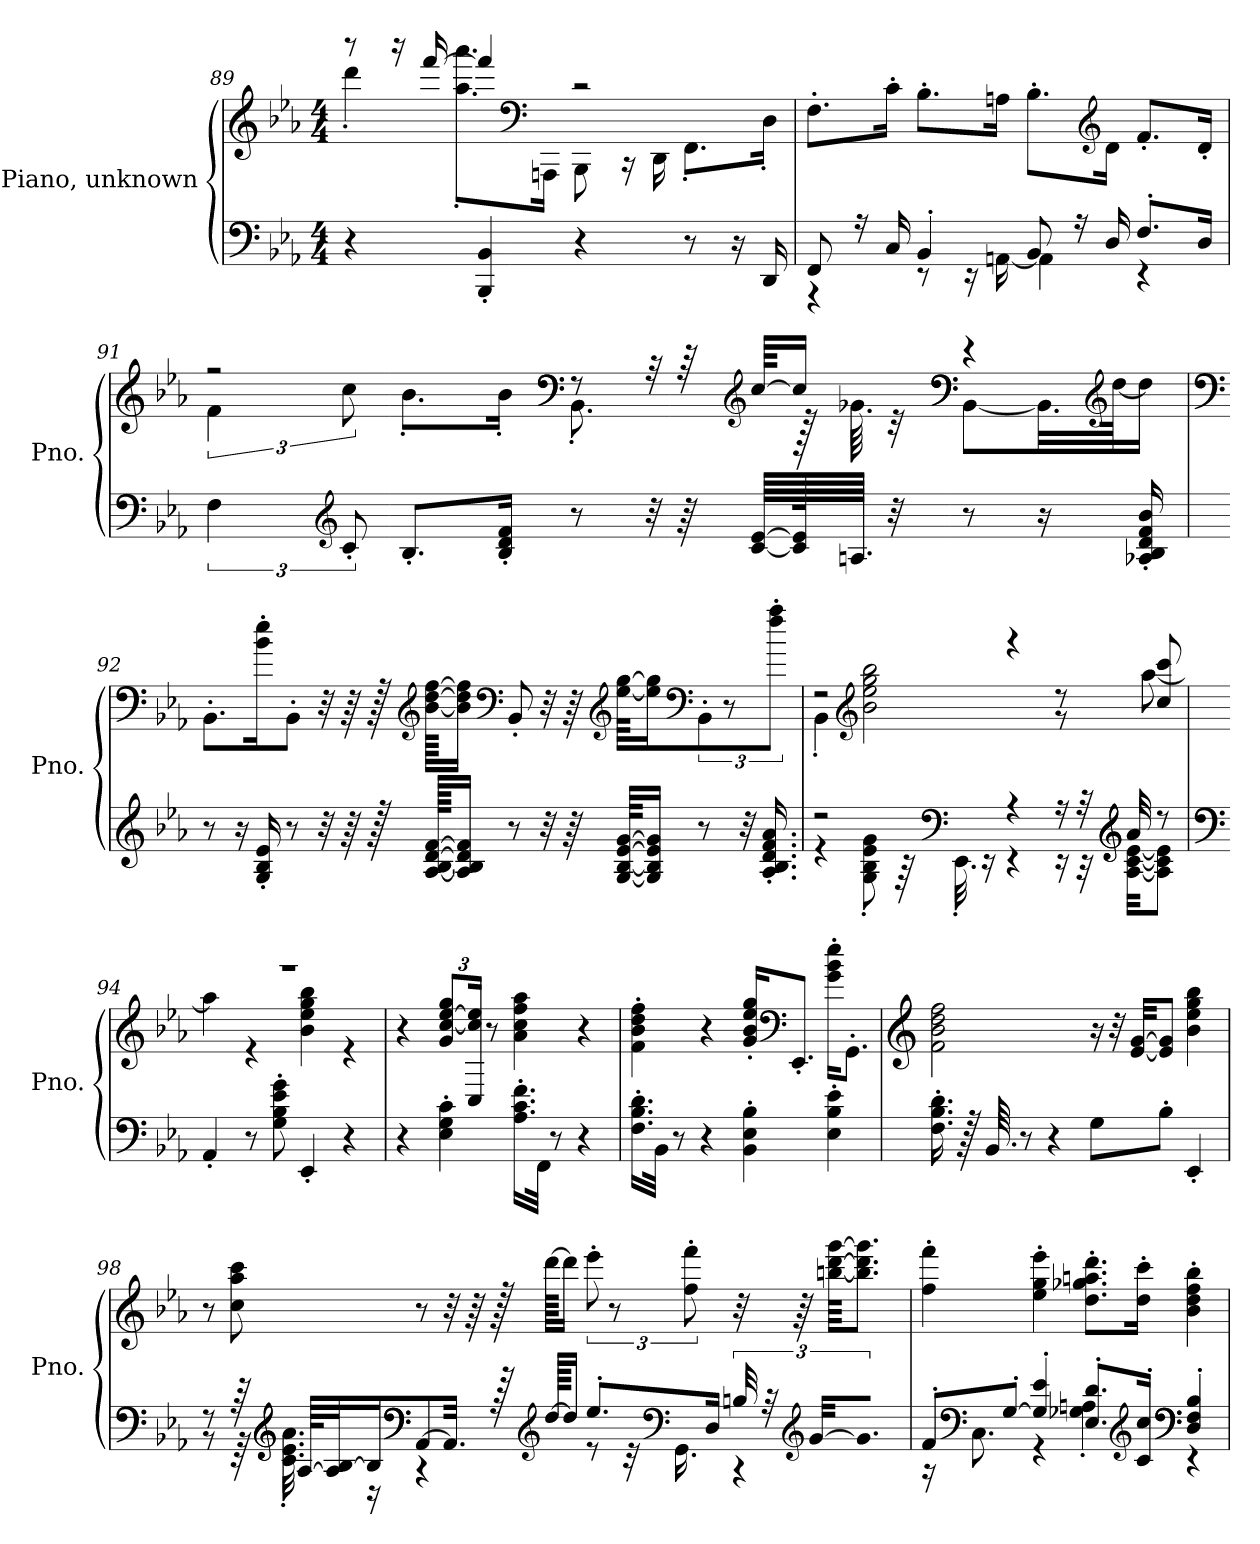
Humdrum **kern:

**kern	**kern
*part1	*part1
*staff2	*staff1
*I"Piano, unknown	*
*I'Pno.	*
!!LO:PB:g=z
*clefF4	*clefG2
*k[b-e-a-]	*k[b-e-a-]
*M4/4	*M4/4
=89	=89
*	*^
4r	8r	4ddd'\
.	16r	.
.	[16fff/	.
4BBB-/' 4BB-/'	4fff/]	8.aa-\' 8.aaa-\'L
*	*clefF4	*
.	.	16AAAn\Jk
4r	2r	8BBB-\
.	.	16r
.	.	16DD\
8r	.	8.FF'\L
16r	.	.
16DD/	.	16D'\Jk
*	*v	*v
=90	=90
*^	*
8FF/	4r	8.F'\L
16r	.	.
16C/	.	16c'\Jk
4BB-'/	8r	8.B-'\L
.	16r	.
.	[16AAn\	16An\Jk
8BB-/	4AA\]	8.B-'\L
16r	.	.
*	*	*clefG2
16D/	.	16d\Jk
8.F'/L	4r	8.f'/L
16D/Jk	.	16d'/Jk
*v	*v	*
!!LO:LB:g=z
=91	=91
*	*^
6F\	2r	6f\
*clefG2	*	*
12c'/	.	12cc\
8.B-'/L	.	8.b-'\L
16B-/' 16d/' 16f/'Jk	.	16b-'\Jk
*	*clefF4	*
8r	8r	8.BB-'\
32r	32r	.
64r	64r	.
*	*clefG2	*
[64c/ [64e-/LLLL	[64cc/KKLL	.
128c/] 128e-/]K	16cc/JJ]	128r
64.An/JJJJ	.	64.g-X\
32r	.	32r
*	*clefF4	*
8r	4r	[8BB-\L
16r	.	32.BB-\LL]
*	*clefG2	*
.	.	[64dd\JK
16A-X/' 16B-/' 16d/' 16f/' 16b-/'	.	16dd\JJ]
*	*v	*v
!!LO:LB:g=z
=92	=92
*	*clefF4
8r	8.BB-'\L
16r	.
16G/' 16B-/' 16e-/'	16b-\' 16ee-\'K
8r	8BB-'\J
32r	32r
64r	64r
128r	128r
*	*clefG2
[128A-/ [128B-/ [128d/ [128f/KKKLL	[128b-\ [128dd\ [128ff\KKKLL
16A-/] 16B-/] 16d/] 16f/]JJ	16b-\] 16dd\] 16ff\]JJ
*	*clefF4
8r	8BB-'/
32r	32r
64r	64r
*	*clefG2
[64G/ [64B-/ [64e-/ [64g/KKLL	[64ee-\ [64gg\KKLL
16G/] 16B-/] 16e-/] 16g/]JJ	16ee-\] 16gg\]J
*	*clefF4
8r	12BB-'\J
.	12r
32r	.
16.A-/' 16.B-/' 16.d/' 16.f/' 16.a-/'	.
.	12ff\' 12aa-\'
!!LO:LB:g=z
=93	=93
*^	*^
2r	4r	2r	4BB-'\
*	*	*clefG2	*
.	8G\' 8B-\' 8e-\' 8g\'	.	2b-\ 2ee-\ 2gg\ 2bb-\
.	64r	.	.
*clefF4	*	*	*
.	32.EE-'\	.	.
.	16r	.	.
4r	4r	4r	.
16r	16r	8r	8r
32r	32r	.	.
*clefG2	*	*	*
32a-/	[32A-\ [32c\ [32e-\KKL	.	.
8r	8A-\] 8c\] 8e-\]J	8cc/ 8ccc/	[8aa-\
*v	*v	*	*
=94	=94	=94
*clefF4	*	*
4AA-'/	1r	4aa-\]
8r	.	4r
8G\' 8B-\' 8e-\' 8g\'	.	.
4EE-'/	.	4b-\ 4ee-\ 4gg\ 4bb-\
4r	.	4r
*	*v	*v
=95	=95
4r	4r
*	*Xbrackettup
4E-\' 4G\' 4c\'	12g/ [12cc/ [12ee-/ 12gg/L
.	24C/ 24cc/] 24ee-/]Jk
.	8r
16.A-\' 16.c\' 16.f\'LL	4a-\ 4cc\ 4ff\ 4aa-\
32FF\JJk	.
8r	.
4r	4r
!!LO:LB:g=z
=96	=96
16.F\' 16.B-\' 16.d\'LL	4f\' 4b-\' 4dd\' 4ff\'
32BB-\JJk	.
8r	.
4r	4r
4BB-\' 4E-\' 4B-\'	16g/' 16b-/' 16ee-/' 16gg/'KL
*	*clefF4
.	8.EE-'/J
4E-\' 4B-\' 4e-\'	16g\' 16b-\' 16ee-\'KL
.	8.GG'\J
=97	=97
*	*clefG2
16.F\' 16.B-\' 16.d\'	2f\ 2b-\ 2dd\ 2ff\
128r	.
64.BB-/	.
8r	.
4r	.
8G\L	16r
.	32r
.	[32e-/ [32g/KKL
8B-'\J	8e-/] 8g/]J
4EE-'/	4b-\ 4ee-\ 4gg\ 4bb-\
!!LO:LB:g=z
=98	=98
*^	*
8r	8r	8r
64r	64r	8cc\ 8aa-\ 8ccc\
*clefG2	*	*
[64A-/KLLL	32.c\' 32.e-\' 32.a-\'	.
32A-/] [32B-/J	.	.
16B-/J]	16r	.
*clefF4	*	*
[8AA-/	4r	8r
32.AA-/Jkk]	.	32r
.	.	64r
128r	.	128r
*clefG2	*	*
[128dd/KKKLL	.	[128ddd\KKKLL
16dd/JJ]	.	16ddd\JJ]
*	*	*brackettup
8.ee-'/L	8r	12eee-'\
.	.	12r
.	32r	.
*clefF4	*	*
.	16.GG\	.
.	.	12ff\' 12fff\'
16D/Jk	.	.
48Bn/	4r	32r
48r	.	.
.	.	64r
*clefG2	*	*
[48g/KKL	.	.
.	.	[64bbn\ [64ddd\ [64ggg\KKKL
8.g/J]	.	8.bb\] 8.ddd\] 8.ggg\]J
!!LO:PB:g=z
=99	=99	=99
8f'/L	16r	4ff\' 4fff\'
*clefF4	*	*
.	8.C\	.
[8G'/J	.	.
4G/]' 4e-/'	4r	4ee-\' 4gg\' 4eee-\'
8.E-/' 8.d/'L	4G-X\' 4An\'	8.dd\' 8.gg-X\' 8.aan\' 8.ddd\'L
*clefG2	*	*
16c/' 16cc/'Jk	.	16dd\' 16ccc\'Jk
*clefF4	*	*
4D/' 4F/' 4B-/'	4r	4b-\' 4dd\' 4ff\' 4bb-\'
*v	*v	*
=	=
*-	*-
